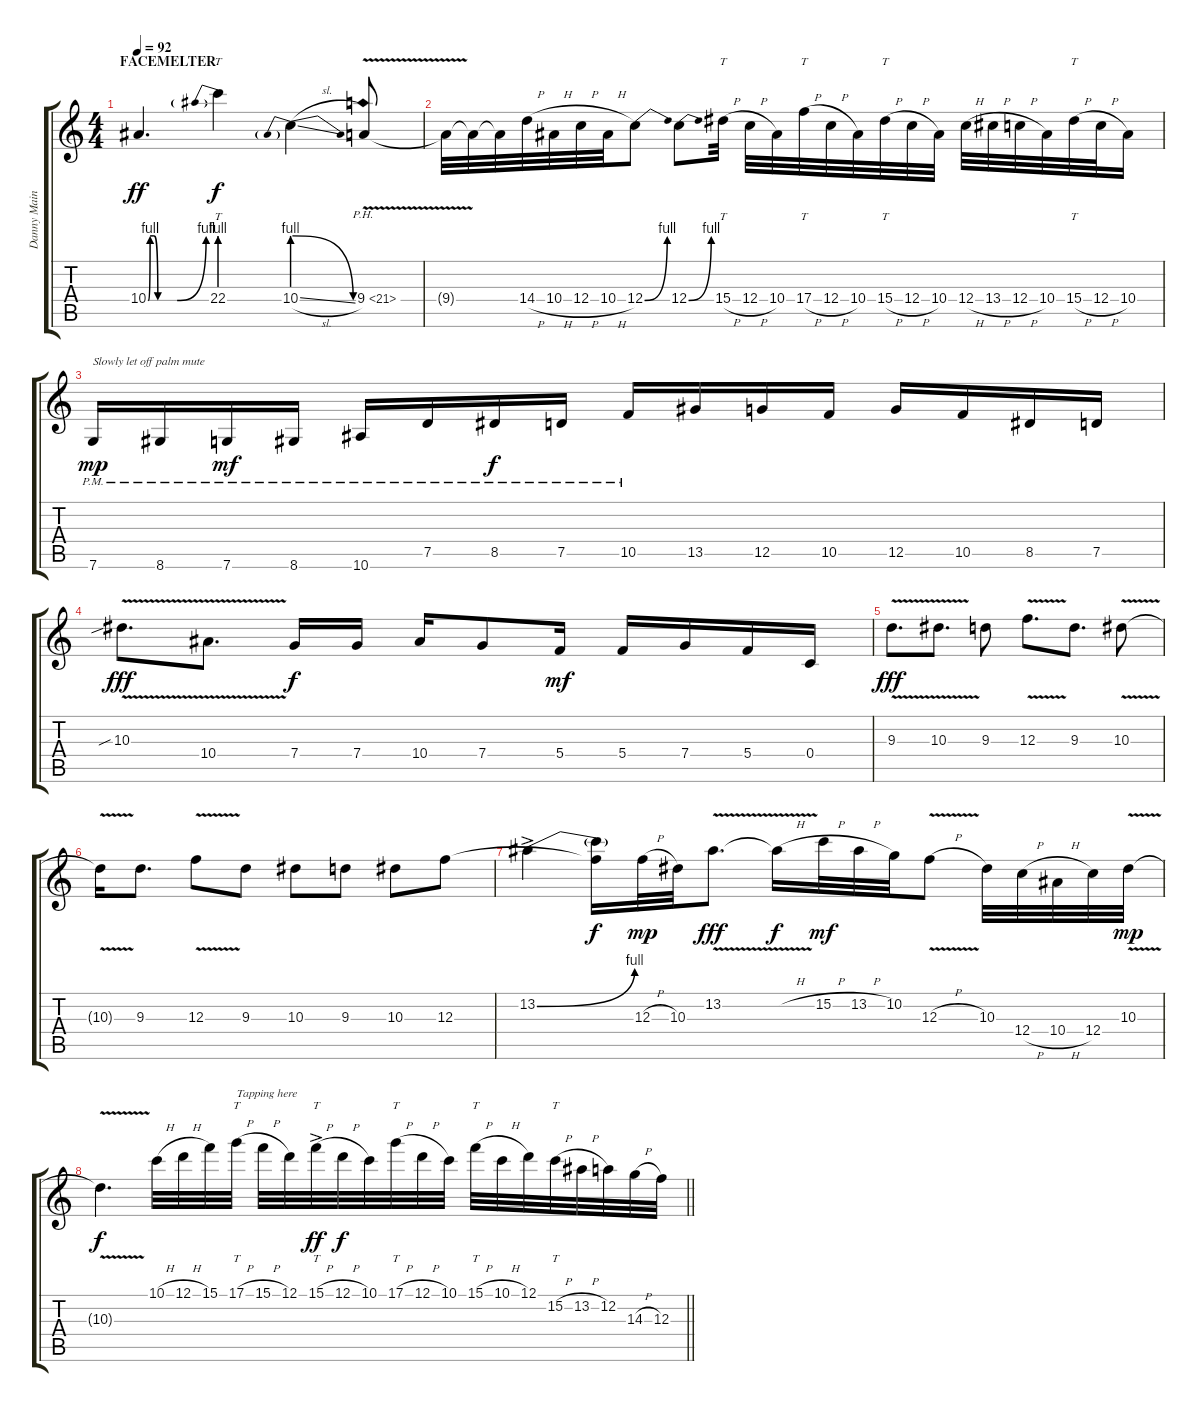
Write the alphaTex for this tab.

\track ("Danny Main" "Danny Main") {instrument distortionguitar}
\staff {score tabs}
\tuning (D4 A3 F3 C3 G2 C2) {hide}
\ts (4 4)
\section ("" "FACEMELTER")
\tempo 92
\clef g2
\ks c
10.4{be (custom 0 0 2 4 6 4 10 0 30 0 60 4)}.4{d dy ff} 22.4{be (prebend 0 4 60 4)}.4{tt dy f} 10.4{be (prebendrelease 0 4 60 0) sl}.4 9.4{ph 12 v}.8 |
9.4{t}.32 9.4{t}.32 9.4{t}.32 14.4{h}.32 10.4{h}.32 12.4{h}.32 10.4{h}.32 12.4{be (bend 0 0 60 4)}.8 12.4{be (bend 0 0 60 4)}.8 15.4{h}.32{tt} 12.4{h}.32 10.4.32 17.4{h}.32{tt} 12.4{h}.32 10.4.32 15.4{h}.32{tt} 12.4{h}.32 10.4.32 12.4{h}.32 13.4{h}.32 12.4{h}.32 10.4.32 15.4{h}.32{tt} 12.4{h}.32 10.4.16 |
7.6{pm}.16{txt "Slowly let off palm mute" dy mp} 8.6{pm}.16 7.6{pm}.16{dy mf} 8.6{pm}.16 10.6{pm}.16 7.5{pm}.16 8.5{pm}.16{dy f} 7.5{pm}.16 10.5{pm}.16 13.5.16 12.5.16 10.5.16 12.5.16 10.5.16 8.5.16 7.5.16 |
10.3{v sib}.8{d dy fff} 10.4{v}.8{d} 7.4.16{dy f} 7.4.16 10.4.16 7.4.8 5.4.16{dy mf} 5.4.16 7.4.16 5.4.16 0.4.16 |
9.3{v}.8{d dy fff} 10.3{v}.8{d} 9.3.8 12.3{v}.8{d} 9.3.8{d} 10.3{v}.8 |
10.3{t}.16 9.3.8{d} 12.3{v}.8 9.3.8 10.3.8 9.3.8 10.3.8 12.3.8 |
13.2{be (bend 0 0 60 4) ac}.4 (13.2{t} 12.3{t}).16{dy f} 12.3{h}.32{dy mp} 10.3.32 13.2{v}.8{d dy fff} 13.2{h t}.16{dy f} 15.2{h}.32{dy mf} 13.2{h}.32 10.2.32 12.3{v h}.8 10.3.32 12.4{h}.32 10.4{h}.32 12.4.32 10.3{v}.32{dy mp} |
\barLineRight lightlight
10.3{t}.4{d dy f} 10.1{h}.32 12.1{h}.32 15.1.32 17.1{h}.32{tt txt "Tapping here"} 15.1{h}.32 12.1.32 15.1{h ac}.32{tt dy ff} 12.1{h}.32{dy f} 10.1.32 17.1{h}.32{tt} 12.1{h}.32 10.1.32 15.1{h}.32{tt} 10.1{h}.32 12.1.32 15.2{h}.32{tt} 13.2{h}.32 12.2.32 14.3{h}.32 12.3.32
